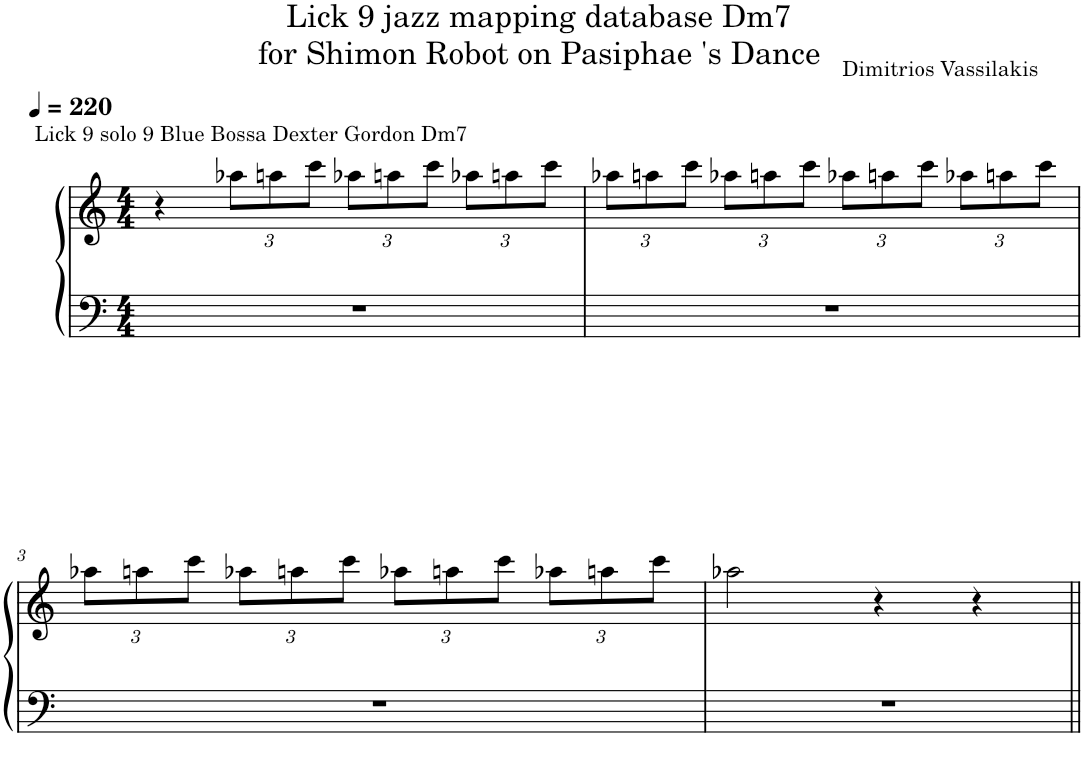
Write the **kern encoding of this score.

**kern	**kern
*part1	*part1
*staff2	*staff1
*I"Piano	*
*I'Pno.	*
*clefF4	*clefG2
*k[]	*k[]
*M4/4	*M4/4
*MM220	*MM220
=1	=1
!	!LO:TX:a:t=Lick 9 solo 9 Blue Bossa Dexter Gordon Dm7
1r	4r
*	*Xbrackettup
.	12aa-X\L
.	12aan\
.	12ccc\J
.	12aa-X\L
.	12aan\
.	12ccc\J
.	12aa-X\L
.	12aan\
.	12ccc\J
=2	=2
1r	12aa-X\L
.	12aan\
.	12ccc\J
.	12aa-X\L
.	12aan\
.	12ccc\J
.	12aa-X\L
.	12aan\
.	12ccc\J
.	12aa-X\L
.	12aan\
.	12ccc\J
!!LO:LB:g=z
=3	=3
1r	12aa-X\L
.	12aan\
.	12ccc\J
.	12aa-X\L
.	12aan\
.	12ccc\J
.	12aa-X\L
.	12aan\
.	12ccc\J
.	12aa-X\L
.	12aan\
.	12ccc\J
=4	=4
1r	2aa-X\
.	4r
.	4r
=||	=||
*-	*-
